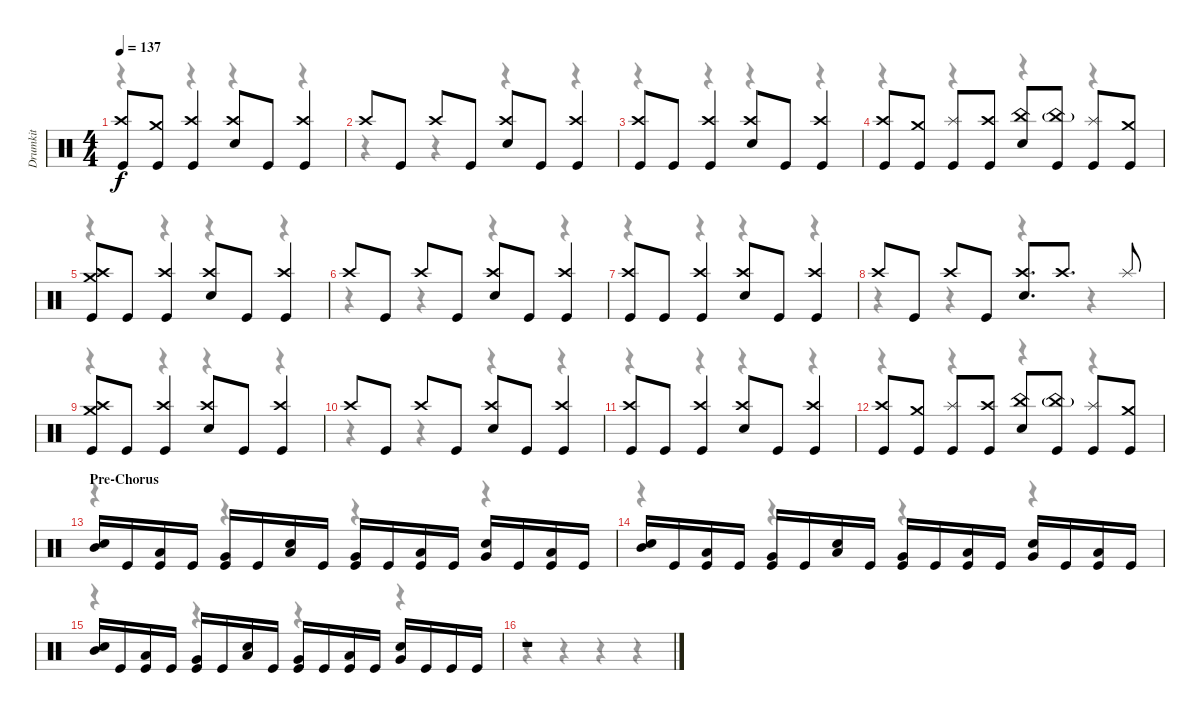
\track ("Drumkit" "Drumkit") {instrument percussion}
\staff {score}
\articulation defaults
\voice
\ts (4 4)
\tempo 137
\clef neutral
\ks c
("Crash high (hit)" "Kick (hit)").8{dy f} ("Crash medium (hit)" "Kick (hit)").8 ("Crash high (hit)" "Kick (hit)").4 ("Crash high (hit)" "Snare (hit) 2").8 "Kick (hit)".8 ("Crash high (hit)" "Kick (hit)").4 |
"Crash high (hit)".8 "Kick (hit)".8 "Crash high (hit)".8 "Kick (hit)".8 ("Crash high (hit)" "Snare (hit) 2").8 "Kick (hit)".8 ("Crash high (hit)" "Kick (hit)").4 |
("Crash high (hit)" "Kick (hit)").8 "Kick (hit)".8 ("Crash high (hit)" "Kick (hit)").4 ("Crash high (hit)" "Snare (hit) 2").8 "Kick (hit)".8 ("Crash high (hit)" "Kick (hit)").4 |
("Crash high (hit)" "Kick (hit)").8 ("Crash medium (hit)" "Kick (hit)").8 ("Splash (hit)" "Kick (hit)").8 ("Crash high (hit)" "Kick (hit)").8 ("China (hit)" "Snare (hit) 2").8 ("China (hit)"{g} "Kick (hit)").8 ("Splash (hit)" "Kick (hit)").8 ("Crash medium (hit)" "Kick (hit)").8 |
("Crash medium (hit)" "Crash high (hit)" "Kick (hit)").8 "Kick (hit)".8 ("Crash high (hit)" "Kick (hit)").4 ("Crash high (hit)" "Snare (hit) 2").8 "Kick (hit)".8 ("Crash high (hit)" "Kick (hit)").4 |
"Crash high (hit)".8 "Kick (hit)".8 "Crash high (hit)".8 "Kick (hit)".8 ("Crash high (hit)" "Snare (hit) 2").8 "Kick (hit)".8 ("Crash high (hit)" "Kick (hit)").4 |
("Crash high (hit)" "Kick (hit)").8 "Kick (hit)".8 ("Crash high (hit)" "Kick (hit)").4 ("Crash high (hit)" "Snare (hit) 2").8 "Kick (hit)".8 ("Crash high (hit)" "Kick (hit)").4 |
"Crash high (hit)".8 "Kick (hit)".8 "Crash high (hit)".8 "Kick (hit)".8 ("Crash high (hit)" "Snare (hit) 2").8{d} "Crash high (hit)".8{d} "Splash (hit)".8 |
("Crash medium (hit)" "Crash high (hit)" "Kick (hit)").8 "Kick (hit)".8 ("Crash high (hit)" "Kick (hit)").4 ("Crash high (hit)" "Snare (hit) 2").8 "Kick (hit)".8 ("Crash high (hit)" "Kick (hit)").4 |
"Crash high (hit)".8 "Kick (hit)".8 "Crash high (hit)".8 "Kick (hit)".8 ("Crash high (hit)" "Snare (hit) 2").8 "Kick (hit)".8 ("Crash high (hit)" "Kick (hit)").4 |
("Crash high (hit)" "Kick (hit)").8 "Kick (hit)".8 ("Crash high (hit)" "Kick (hit)").4 ("Crash high (hit)" "Snare (hit) 2").8 "Kick (hit)".8 ("Crash high (hit)" "Kick (hit)").4 |
("Crash high (hit)" "Kick (hit)").8 ("Crash medium (hit)" "Kick (hit)").8 ("Splash (hit)" "Kick (hit)").8 ("Crash high (hit)" "Kick (hit)").8 ("China (hit)" "Snare (hit) 2").8 ("China (hit)"{g} "Kick (hit)").8 ("Splash (hit)" "Kick (hit)").8 ("Crash medium (hit)" "Kick (hit)").8 |
\section ("" "Pre-Chorus")
("Mid Tom (hit)" "Snare (hit) 2").16 "Kick (hit)".16 ("Low Tom (hit)" "Kick (hit)").16 "Kick (hit)".16 ("Very Low Tom (hit)" "Kick (hit)").16 "Kick (hit)".16 ("Low Tom (hit)" "Snare (hit) 2").16 "Kick (hit)".16 ("Very Low Tom (hit)" "Kick (hit)").16 "Kick (hit)".16 ("Low Floor Tom (hit)" "Kick (hit)").16 "Kick (hit)".16 ("Very Low Tom (hit)" "Snare (hit) 2").16 "Kick (hit)".16 ("Low Floor Tom (hit)" "Kick (hit)").16 "Kick (hit)".16 |
("Mid Tom (hit)" "Snare (hit) 2").16 "Kick (hit)".16 ("Low Tom (hit)" "Kick (hit)").16 "Kick (hit)".16 ("Very Low Tom (hit)" "Kick (hit)").16 "Kick (hit)".16 ("Low Tom (hit)" "Snare (hit) 2").16 "Kick (hit)".16 ("Very Low Tom (hit)" "Kick (hit)").16 "Kick (hit)".16 ("Low Floor Tom (hit)" "Kick (hit)").16 "Kick (hit)".16 ("Very Low Tom (hit)" "Snare (hit) 2").16 "Kick (hit)".16 ("Low Floor Tom (hit)" "Kick (hit)").16 "Kick (hit)".16 |
("Mid Tom (hit)" "Snare (hit) 2").16 "Kick (hit)".16 ("Low Tom (hit)" "Kick (hit)").16 "Kick (hit)".16 ("Very Low Tom (hit)" "Kick (hit)").16 "Kick (hit)".16 ("Low Tom (hit)" "Snare (hit) 2").16 "Kick (hit)".16 ("Very Low Tom (hit)" "Kick (hit)").16 "Kick (hit)".16 ("Low Floor Tom (hit)" "Kick (hit)").16 "Kick (hit)".16 ("Very Low Tom (hit)" "Snare (hit) 2").16 "Kick (hit)".16 "Kick (hit)".16 "Kick (hit)".16 |
r.1
\voice
\clef neutral
\ottava regular
\simile none
\ks c
r.4{dy f} r.4 r.4 r.4 |
r.4 r.4 r.4 r.4 |
r.4 r.4 r.4 r.4 |
r.4 r.4 r.4 r.4 |
r.4 r.4 r.4 r.4 |
r.4 r.4 r.4 r.4 |
r.4 r.4 r.4 r.4 |
r.4 r.4 r.4 r.4 |
r.4 r.4 r.4 r.4 |
r.4 r.4 r.4 r.4 |
r.4 r.4 r.4 r.4 |
r.4 r.4 r.4 r.4 |
r.4 r.4 r.4 r.4 |
r.4 r.4 r.4 r.4 |
r.4 r.4 r.4 r.4 |
r.4 r.4 r.4 r.4
